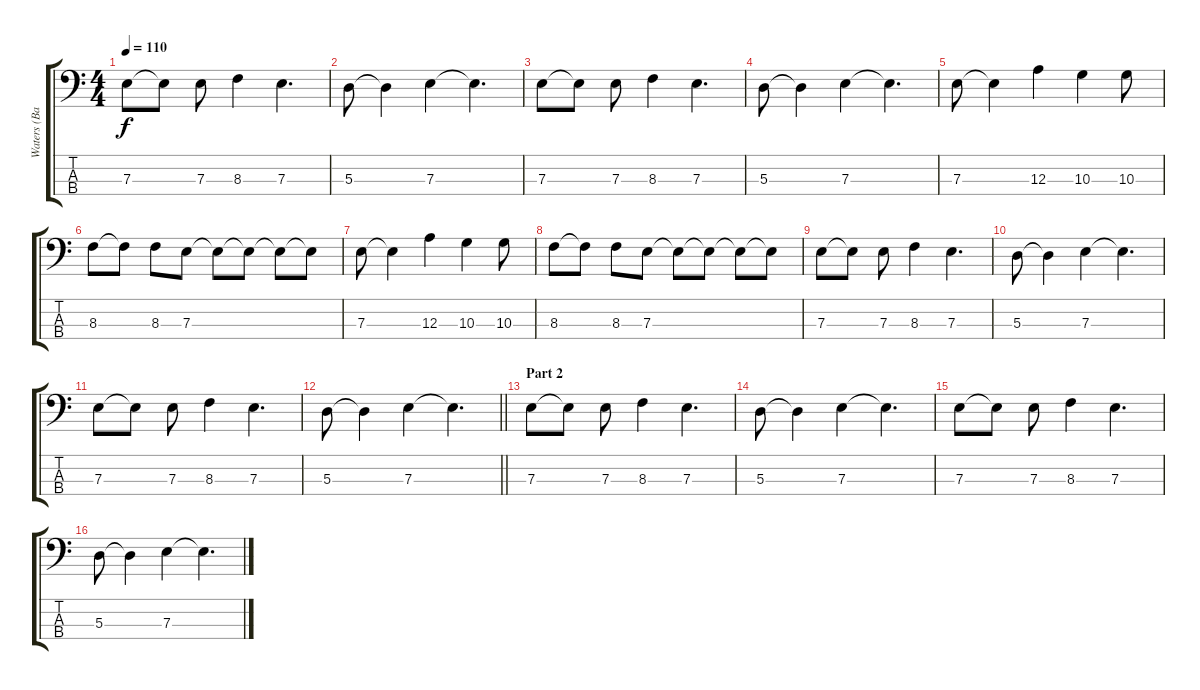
\track ("Waters (Bass)" "Waters (Ba") {instrument electricbasspick}
\staff {score tabs}
\tuning (G2 D2 A1 E1) {hide}
\ts (4 4)
\tempo 110
\clef f4
\ks c
7.3.8{dy f} 7.3{t}.8 7.3.8 8.3.4 7.3.4{d} |
5.3.8 5.3{t}.4 7.3.4 7.3{t}.4{d} |
7.3.8 7.3{t}.8 7.3.8 8.3.4 7.3.4{d} |
5.3.8 5.3{t}.4 7.3.4 7.3{t}.4{d} |
7.3.8 7.3{t}.4 12.3.4 10.3.4 10.3.8 |
8.3.8 8.3{t}.8 8.3.8 7.3.8 7.3{t}.8 7.3{t}.8 7.3{t}.8 7.3{t}.8 |
7.3.8 7.3{t}.4 12.3.4 10.3.4 10.3.8 |
8.3.8 8.3{t}.8 8.3.8 7.3.8 7.3{t}.8 7.3{t}.8 7.3{t}.8 7.3{t}.8 |
7.3.8 7.3{t}.8 7.3.8 8.3.4 7.3.4{d} |
5.3.8 5.3{t}.4 7.3.4 7.3{t}.4{d} |
7.3.8 7.3{t}.8 7.3.8 8.3.4 7.3.4{d} |
\barLineRight lightlight
5.3.8 5.3{t}.4 7.3.4 7.3{t}.4{d} |
\section ("" "Part 2")
7.3.8 7.3{t}.8 7.3.8 8.3.4 7.3.4{d} |
5.3.8 5.3{t}.4 7.3.4 7.3{t}.4{d} |
7.3.8 7.3{t}.8 7.3.8 8.3.4 7.3.4{d} |
5.3.8 5.3{t}.4 7.3.4 7.3{t}.4{d}
